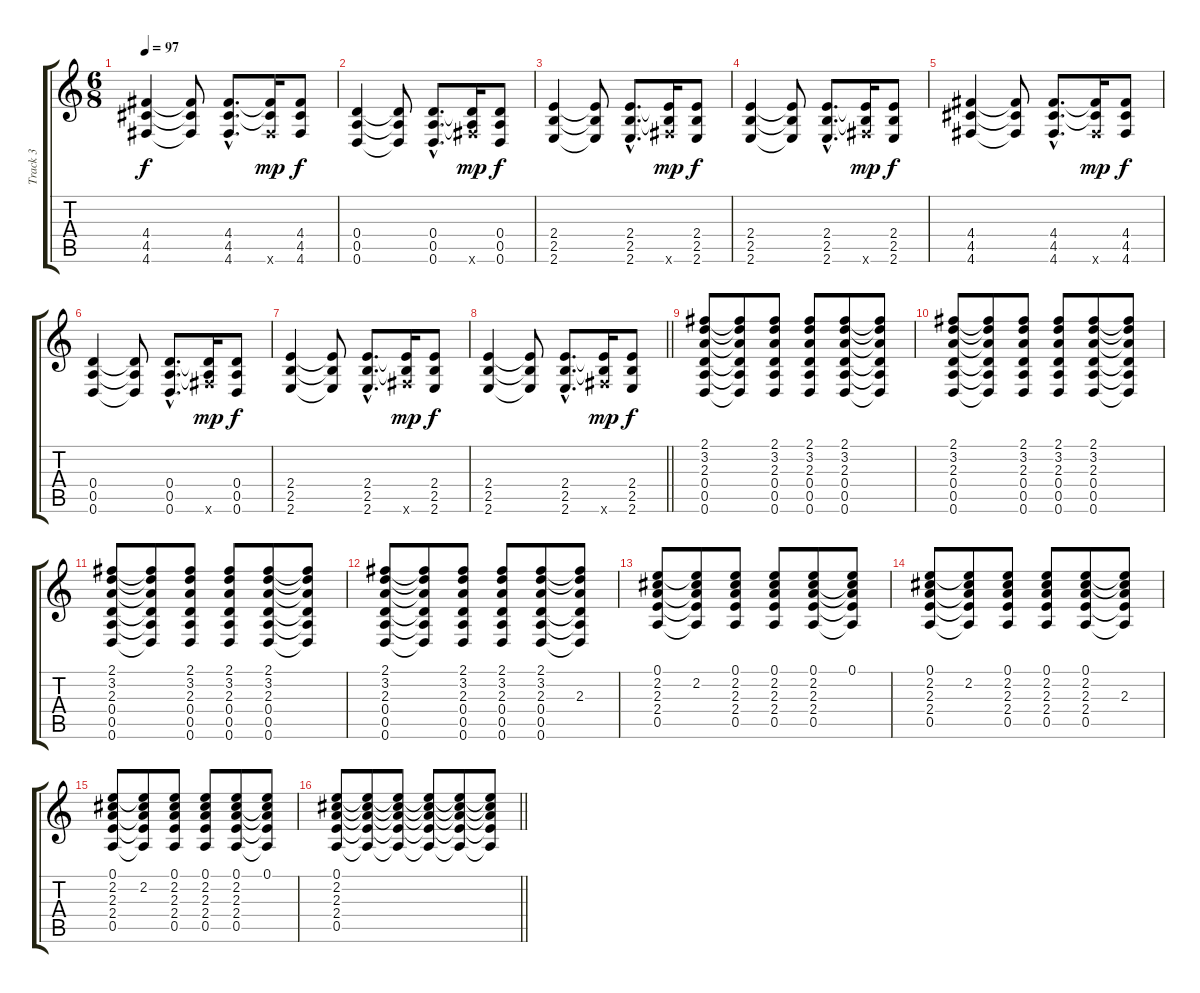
\track ("Track 3" "Track 3") {instrument acousticguitarsteel}
\staff {score tabs}
\tuning (E4 B3 G3 D3 A2 D2) {hide}
\ts (6 8)
\tempo 97
\clef g2
\ks c
(4.4 4.5 4.6).4{dy f} (4.4{t} 4.5{t} 4.6{t}).8 (4.4{hac} 4.5{hac} 4.6{hac}).8{d} (4.4{t} 4.5{t} 4.6{x}).16{dy mp} (4.4 4.5 4.6).8{dy f} |
(0.4 0.5 0.6).4 (0.4{t} 0.5{t} 0.6{t}).8 (0.4{hac} 0.5{hac} 0.6{hac}).8{d} (0.4{t} 0.5{t} 4.6{x}).16{dy mp} (0.4 0.5 0.6).8{dy f} |
(2.4 2.5 2.6).4 (2.4{t} 2.5{t} 2.6{t}).8 (2.4{hac} 2.5{hac} 2.6{hac}).8{d} (2.4{t} 2.5{t} 4.6{x}).16{dy mp} (2.4 2.5 2.6).8{dy f} |
(2.4 2.5 2.6).4 (2.4{t} 2.5{t} 2.6{t}).8 (2.4{hac} 2.5{hac} 2.6{hac}).8{d} (2.4{t} 2.5{t} 4.6{x}).16{dy mp} (2.4 2.5 2.6).8{dy f} |
(4.4 4.5 4.6).4 (4.4{t} 4.5{t} 4.6{t}).8 (4.4{hac} 4.5{hac} 4.6{hac}).8{d} (4.4{t} 4.5{t} 4.6{x}).16{dy mp} (4.4 4.5 4.6).8{dy f} |
(0.4 0.5 0.6).4 (0.4{t} 0.5{t} 0.6{t}).8 (0.4{hac} 0.5{hac} 0.6{hac}).8{d} (0.4{t} 0.5{t} 4.6{x}).16{dy mp} (0.4 0.5 0.6).8{dy f} |
(2.4 2.5 2.6).4 (2.4{t} 2.5{t} 2.6{t}).8 (2.4{hac} 2.5{hac} 2.6{hac}).8{d} (2.4{t} 2.5{t} 4.6{x}).16{dy mp} (2.4 2.5 2.6).8{dy f} |
\barLineRight lightlight
(2.4 2.5 2.6).4 (2.4{t} 2.5{t} 2.6{t}).8 (2.4{hac} 2.5{hac} 2.6{hac}).8{d} (2.4{t} 2.5{t} 4.6{x}).16{dy mp} (2.4 2.5 2.6).8{dy f} |
(2.1 3.2 2.3 0.4 0.5 0.6).8 (2.1{t} 3.2{t} 2.3{t} 0.4{t} 0.5{t} 0.6{t}).8 (2.1 3.2 2.3 0.4 0.5 0.6).8 (2.1 3.2 2.3 0.4 0.5 0.6).8 (2.1 3.2 2.3 0.4 0.5 0.6).8 (2.1{t} 3.2{t} 2.3{t} 0.4{t} 0.5{t} 0.6{t}).8 |
(2.1 3.2 2.3 0.4 0.5 0.6).8 (2.1{t} 3.2{t} 2.3{t} 0.4{t} 0.5{t} 0.6{t}).8 (2.1 3.2 2.3 0.4 0.5 0.6).8 (2.1 3.2 2.3 0.4 0.5 0.6).8 (2.1 3.2 2.3 0.4 0.5 0.6).8 (2.1{t} 3.2{t} 2.3{t} 0.4{t} 0.5{t} 0.6{t}).8 |
(2.1 3.2 2.3 0.4 0.5 0.6).8 (2.1{t} 3.2{t} 2.3{t} 0.4{t} 0.5{t} 0.6{t}).8 (2.1 3.2 2.3 0.4 0.5 0.6).8 (2.1 3.2 2.3 0.4 0.5 0.6).8 (2.1 3.2 2.3 0.4 0.5 0.6).8 (2.1{t} 3.2{t} 2.3{t} 0.4{t} 0.5{t} 0.6{t}).8 |
(2.1 3.2 2.3 0.4 0.5 0.6).8 (2.1{t} 3.2{t} 2.3{t} 0.4{t} 0.5{t} 0.6{t}).8 (2.1 3.2 2.3 0.4 0.5 0.6).8 (2.1 3.2 2.3 0.4 0.5 0.6).8 (2.1 3.2 2.3 0.4 0.5 0.6).8 (2.1{t} 3.2{t} 2.3 0.4{t} 0.5{t} 0.6{t}).8 |
(0.1 2.2 2.3 2.4 0.5).8 (0.1{t} 2.2 2.3{t} 2.4{t} 0.5{t}).8 (0.1 2.2 2.3 2.4 0.5).8 (0.1 2.2 2.3 2.4 0.5).8 (0.1 2.2 2.3 2.4 0.5).8 (0.1 2.2{t} 2.3{t} 2.4{t} 0.5{t}).8 |
(0.1 2.2 2.3 2.4 0.5).8 (0.1{t} 2.2 2.3{t} 2.4{t} 0.5{t}).8 (0.1 2.2 2.3 2.4 0.5).8 (0.1 2.2 2.3 2.4 0.5).8 (0.1 2.2 2.3 2.4 0.5).8 (0.1{t} 2.2{t} 2.3 2.4{t} 0.5{t}).8 |
(0.1 2.2 2.3 2.4 0.5).8 (0.1{t} 2.2 2.3{t} 2.4{t} 0.5{t}).8 (0.1 2.2 2.3 2.4 0.5).8 (0.1 2.2 2.3 2.4 0.5).8 (0.1 2.2 2.3 2.4 0.5).8 (0.1 2.2{t} 2.3{t} 2.4{t} 0.5{t}).8 |
\barLineRight lightlight
(0.1 2.2 2.3 2.4 0.5).8 (0.1{t} 2.2{t} 2.3{t} 2.4{t} 0.5{t}).8 (0.1{t} 2.2{t} 2.3{t} 2.4{t} 0.5{t}).8 (0.1{t} 2.2{t} 2.3{t} 2.4{t} 0.5{t}).8 (0.1{t} 2.2{t} 2.3{t} 2.4{t} 0.5{t}).8 (0.1{t} 2.2{t} 2.3{t} 2.4{t} 0.5{t}).8
